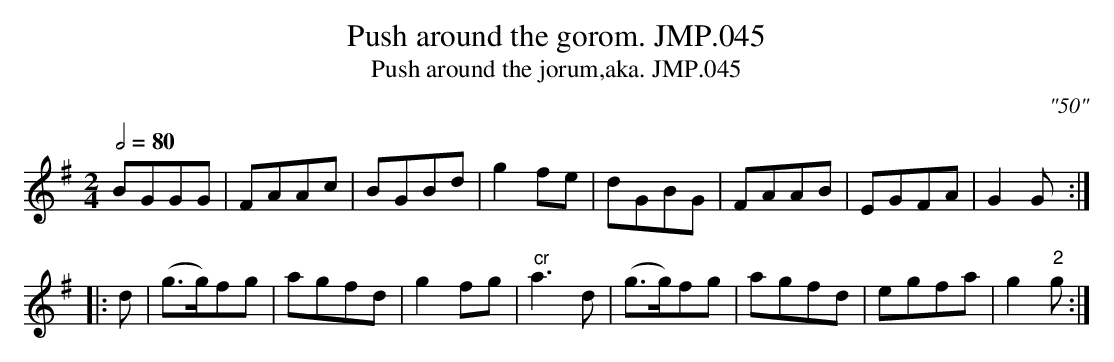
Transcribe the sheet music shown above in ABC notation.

X:1
T:Push around the gorom. JMP.045
T:Push around the jorum,aka. JMP.045
M:2/4
L:1/8
Q:1/2=80
C:"50"
K:G Major
BGGG | FAAc | BGBd | g2 fe |dGBG | FAAB | EGFA | G2G :|
|:d | (g>g)fg | agfd | g2 fg | " cr"a3 d  |(g>g)fg | agfd |\
egfa | g2 "2"g:|
